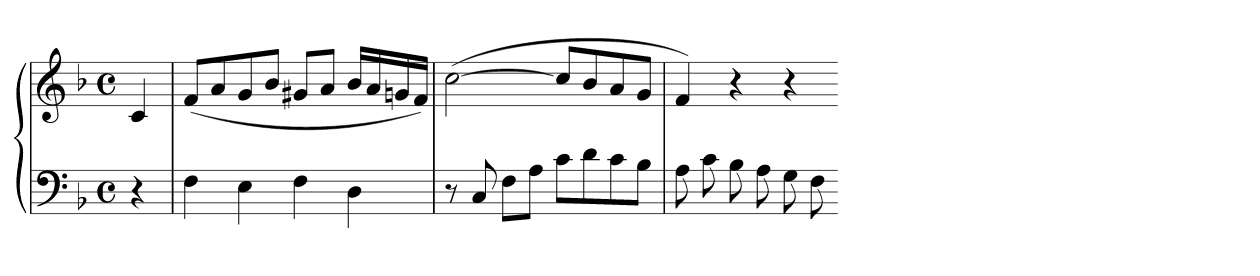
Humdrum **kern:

**kern	**kern
*part1	*part1
*staff2	*staff1
*clefF4	*clefG2
*k[b-]	*k[b-]
*M4/4	*M4/4
*met(c)	*met(c)
=	=
4r	4c
=	=
4F	(8fL
.	8a
4E	8g
.	8b-J
4F	8g#XL
.	8aJ
4D	16b-LL
.	16a
.	16gn
.	16fJJ)
=	=
8r	([2cc
8C	.
8FL	.
8AJ	.
8cL	8ccL]
8d	8b-
8c	8a
8B-J	8gJ
=	=
8A	4f)
8c	.
8B-	4r
8A	.
8G	4r
8F	.
=-	=-
*-	*-
